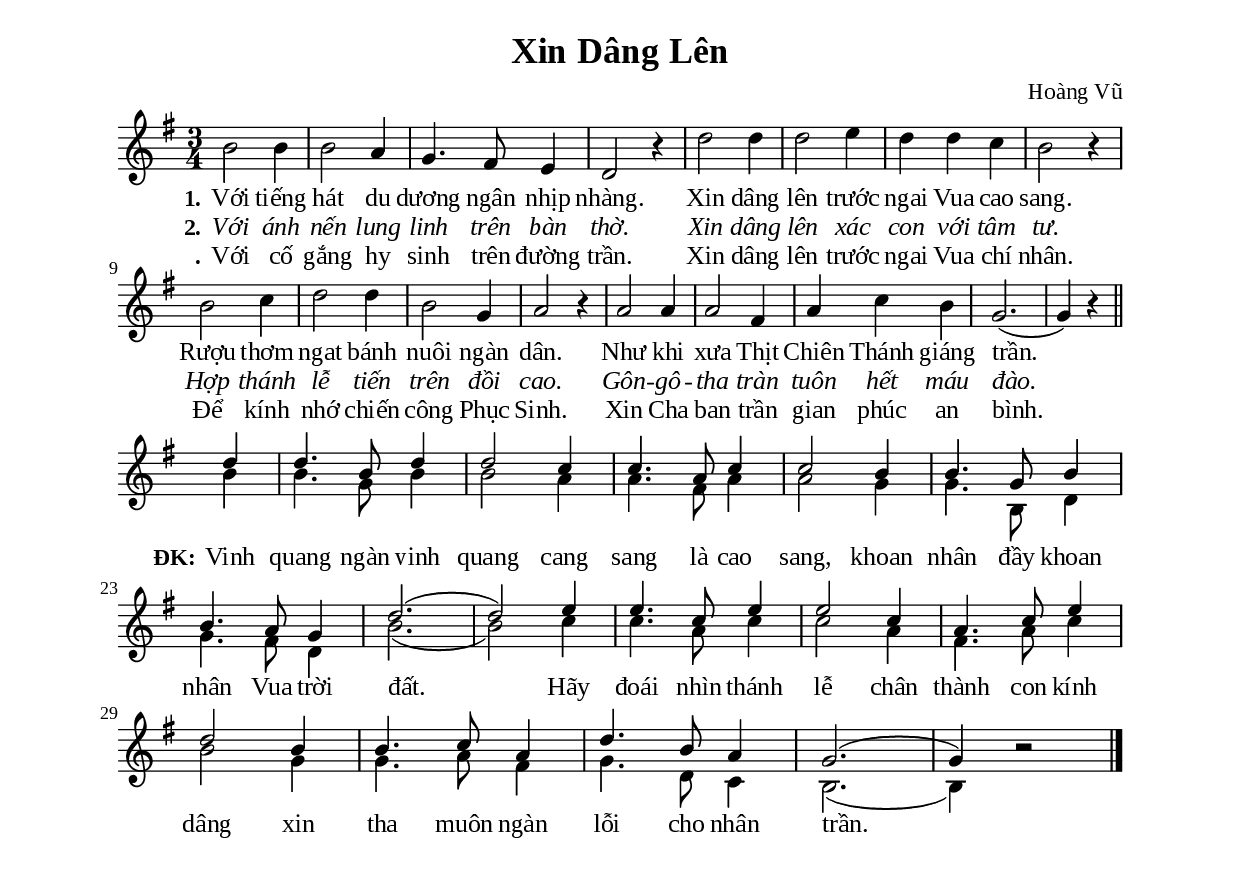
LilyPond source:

% Cài đặt chung
\version "2.20.0"
\include "english.ly"

\header {
  title = "Xin Dâng Lên"
  composer = "Hoàng Vũ"
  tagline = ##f
}

global = {
  \key g \major
  \time 3/4
}

\paper {
  #(set-paper-size "a4")
  top-margin = 15\mm
  bottom-margin = 15\mm
  left-margin = 20\mm
  right-margin = 20\mm
  indent = #0
  #(define fonts
	 (make-pango-font-tree "Liberation Serif"
	 		       "Liberation Serif"
			       "Liberation Serif"
			       (/ 20 20)))
}

inNghieng = { \override LyricText.font-shape = #'italic }

% Nhạc phiên khúc
nhacPhienKhuc = \relative c'' {
  b2 b4 |
  b2 a4 |
  g4. fs8 e4 |
  d2 r4 |
  d'2 d4 |
  d2 e4 |
  d4 d c |
  b2 r4 |
  b2 c4 |
  d2 d4 |
  b2 g4 |
  a2 r4 |
  a2 a4 |
  a2 fs4 |
  a4 c b |
  g2. ( |
  g4) r4 \bar "||"
}

% Nhạc điệp khúc
nhacDiepKhucSop = \relative c'' {
  \set Score.currentBarNumber = #18
  \partial 4 d4 |
  d4. b8 d4 |
  d2 c4 |
  c4. a8 c4 |
  c2 b4 |
  b4. g8 b4 |
  b4. a8 g4 |
  d'2. ( |
  d2) e4 |
  e4. c8 e4 |
  e2 c4 |
  a4. c8 e4 |
  d2 b4 |
  b4. c8 a4 |
  d4. b8 a4 |
  g2. ( |
  g4) r2 \bar "|."
}

nhacDiepKhucBass = \relative c'' {
  \partial 4 b4 |
  b4. g8 b4 |
  b2 a4 |
  a4. fs8 a4 |
  a2 g4 |
  g4. b,8 d4 |
  g4. fs8 d4 |
  b'2. ( |
  b2) c4 |
  c4. a8 c4 |
  c2 a4 |
  fs4. a8 c4 |
  b2 g4 |
  g4. a8 fs4 |
  g4. d8 c4 |
  b2. ( |
  b4) r2
}

% Lời phiên khúc
loiPhienKhucMot = \lyricmode {
  \set stanza = #"1."
  Với tiếng hát du dương ngân nhịp nhàng.
  Xin dâng lên trước ngai Vua cao sang.
  Rượu thơm ngat bánh nuôi ngàn dân.
  Như khi xưa Thịt Chiên Thánh giáng trần.
}

loiPhienKhucHai = \lyricmode {
  \set stanza = #"2."
  Với ánh nến lung linh trên bàn thờ.
  Xin dâng lên xác con với tâm tư.
  Hợp thánh lễ tiến trên đồi cao.
  Gôn -- gô -- tha tràn tuôn hết máu đào.
}

loiPhienKhucBa = \lyricmode {
  \set stanza = #"."
  Với cố gắng hy sinh trên đường trần.
  Xin dâng lên trước ngai Vua chí nhân.
  Để kính nhớ chiến công Phục Sinh.
  Xin Cha ban trần gian phúc an bình.
}

% Lời điệp khúc
loiDiepKhuc = \lyricmode {
  \set stanza = #"ĐK:"
  Vinh quang ngàn vinh quang
  cang sang là cao sang,
  khoan nhân đầy khoan nhân Vua trời đất.
  Hãy đoái nhìn thánh lễ chân thành con kính dâng
  xin tha muôn ngàn lỗi cho nhân trần.
}

% Dàn trang
\score {
  \new ChoirStaff <<
    \new Staff = verses <<
      \new Voice = "verse" {
        \global \stemNeutral \nhacPhienKhuc
      }
    >>
    \new Lyrics \lyricsto verse \loiPhienKhucMot
    \new Lyrics \with \inNghieng \lyricsto verse \loiPhienKhucHai
    \new Lyrics \lyricsto verse \loiPhienKhucBa
  >>
}

\score {
  \new ChoirStaff <<
    \new Staff = chorus  \with {
        \consists "Merge_rests_engraver"
      }
      <<
      \override Staff.TimeSignature.transparent = ##t
      \new Voice = "sopranos" {
        \voiceOne \global \stemUp \nhacDiepKhucSop
      }
      \new Voice = "basses" {
        \voiceTwo \global \stemDown \nhacDiepKhucBass
      }
    >>
    \new Lyrics = basses
    \context Lyrics = basses \lyricsto sopranos \loiDiepKhuc
  >>
}

